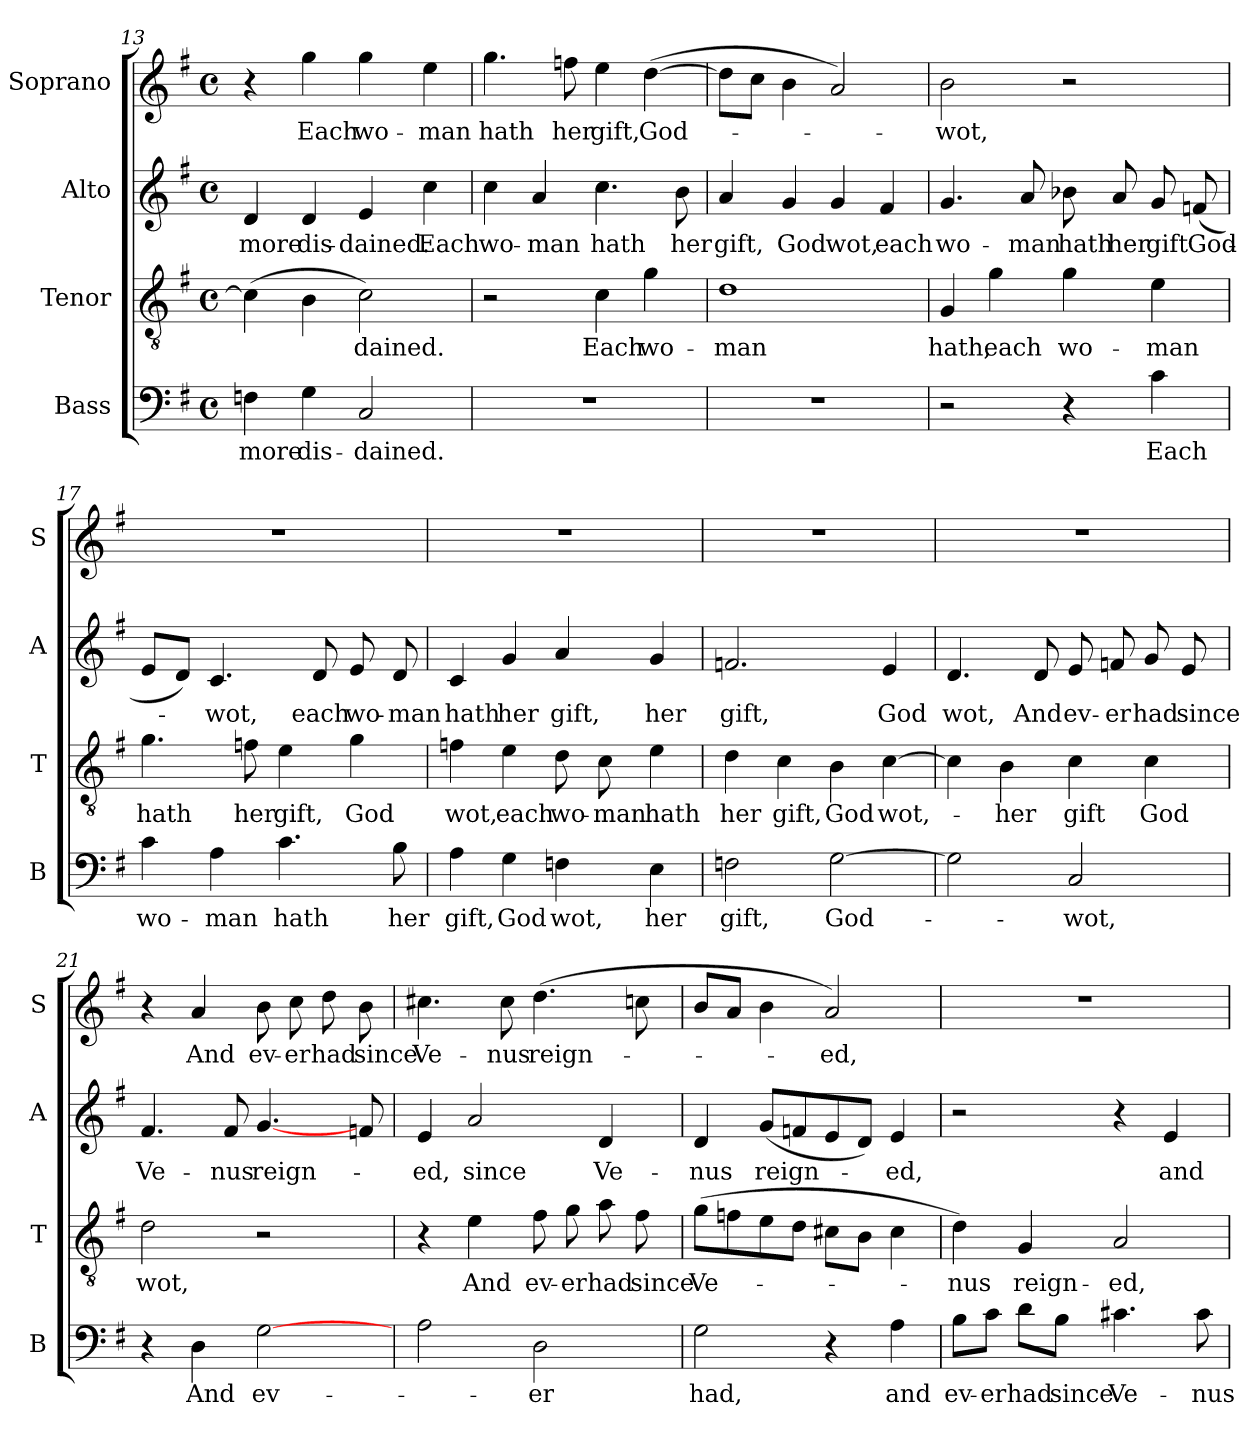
**kern	**text	**kern	**text	**kern	**text	**kern	**text
*part4	*part4	*part3	*part3	*part2	*part2	*part1	*part1
*staff4	*staff4	*staff3	*staff3	*staff2	*staff2	*staff1	*staff1
*I"Bass	*	*I"Tenor	*	*I"Alto	*	*I"Soprano	*
*I'B	*	*I'T	*	*I'A	*	*I'S	*
!!LO:PB:g=z
*clefF4	*	*clefGv2	*	*clefG2	*	*clefG2	*
*k[f#]	*	*k[f#]	*	*k[f#]	*	*k[f#]	*
*G:	*	*G:	*	*G:	*	*G:	*
*M4/4	*	*M4/4	*	*M4/4	*	*M4/4	*
*met(c)	*	*met(c)	*	*met(c)	*	*met(c)	*
=13	=13	=13	=13	=13	=13	=13	=13
4Fn\	more	(4c\]	.	4d/	more	4r	.
4G\	dis-	4B\	.	4d/	dis-	4gg\	Each
2C/	-dained.	2c\)	-dained.	4e/	-dained.	4gg\	wo-
.	.	.	.	4cc\	Each	4ee\	-man
=14	=14	=14	=14	=14	=14	=14	=14
1r	.	2r	.	4cc\	wo-	4.gg\	hath
.	.	.	.	4a/	-man	.	.
.	.	.	.	.	.	8ffn\	her
.	.	4c\	Each	4.cc\	hath	4ee\	gift,
.	.	4g\	wo-	.	.	([4dd\	God-
.	.	.	.	8b\	her	.	.
=15	=15	=15	=15	=15	=15	=15	=15
1r	.	1d	-man	4a/	gift,	8dd\L]	.
.	.	.	.	.	.	8cc\J	.
.	.	.	.	4g/	God	4b\	.
.	.	.	.	4g/	wot,	2a/)	.
.	.	.	.	4f#/	each	.	.
!!LO:LB:g=z
=16	=16	=16	=16	=16	=16	=16	=16
2r	.	4G/	hath,	4.g/	wo-	2b\	-wot,
.	.	4g\	each	.	.	.	.
.	.	.	.	8a/	-man	.	.
4r	.	4g\	wo-	8b-X\	hath	2r	.
.	.	.	.	8a/	her	.	.
4c\	Each	4e\	-man	8g/	gift	.	.
.	.	.	.	(8fn/	God-	.	.
=17	=17	=17	=17	=17	=17	=17	=17
4c\	wo-	4.g\	hath	8e/L	.	1r	.
.	.	.	.	8d/J)	.	.	.
4A\	-man	.	.	4.c/	-wot,	.	.
.	.	8fn\	her	.	.	.	.
4.c\	hath	4e\	gift,	.	.	.	.
.	.	.	.	8d/	each	.	.
.	.	4g\	God	8e/	wo-	.	.
8B\	her	.	.	8d/	-man	.	.
=18	=18	=18	=18	=18	=18	=18	=18
4A\	gift,	4fn\	wot,	4c/	hath	1r	.
4G\	God	4e\	each	4g/	her	.	.
4Fn\	wot,	8d\	wo-	4a/	gift,	.	.
.	.	8c\	-man	.	.	.	.
4E\	her	4e\	hath	4g/	her	.	.
!!LO:PB:g=z
=19	=19	=19	=19	=19	=19	=19	=19
2Fn\	gift,	4d\	her	2.fn/	gift,	1r	.
.	.	4c\	gift,	.	.	.	.
[2G\	God-	4B\	God	.	.	.	.
.	.	[4c\	wot,-	4e/	God	.	.
=20	=20	=20	=20	=20	=20	=20	=20
2G\]	.	4c\]	.	4.d/	wot,	1r	.
.	.	4B\	-her	.	.	.	.
.	.	.	.	8d/	And	.	.
2C/	-wot,	4c\	gift	8e/	ev-	.	.
.	.	.	.	8fn/	-er	.	.
.	.	4c\	God	8g/	had	.	.
.	.	.	.	8e/	since	.	.
=21	=21	=21	=21	=21	=21	=21	=21
4r	.	2d\	wot,	4.f#/	Ve-	4r	.
4D\	And	.	.	.	.	4a/	And
.	.	.	.	8f#/	-nus	.	.
[2G\	ev-	2r	.	[4.g/	reign-	8b\	ev-
.	.	.	.	.	.	8cc\	-er
.	.	.	.	.	.	8dd\	had
.	.	.	.	8fn/	.	8b\	since
!!LO:LB:g=z
=22	=22	=22	=22	=22	=22	=22	=22
2A\	.	4r	.	4e/	-ed,	4.cc#X\	Ve-
.	.	4e\	And	2a/	since	.	.
.	.	.	.	.	.	8cc#\	-nus
2D\	-er	8f#\	ev-	.	.	(4.dd\	reign-
.	.	8g\	-er	.	.	.	.
.	.	8a\	had	4d/	Ve-	.	.
.	.	8f#\	since	.	.	8ccn\	.
=23	=23	=23	=23	=23	=23	=23	=23
2G\	had,	(8g\L	Ve-	4d/	-nus	8b/L	.
.	.	8fn\	.	.	.	8a/J	.
.	.	8e\	.	(8g/L	reign-	4b\	.
.	.	8d\J	.	8fn/	.	.	.
4r	.	8c#X\L	.	8e/	.	2a/)	-ed,
.	.	8B\J	.	8d/J)	.	.	.
4A\	and	4c#\	.	4e/	-ed,	.	.
=24	=24	=24	=24	=24	=24	=24	=24
8B\L	ev-	4d\)	-nus	2r	.	1r	.
8c\J	-er	.	.	.	.	.	.
8d\L	had	4G/	reign-	.	.	.	.
8B\J	since	.	.	.	.	.	.
4.c#X\	Ve-	2A/	-ed,	4r	.	.	.
.	.	.	.	4e/	and	.	.
8c#\	-nus	.	.	.	.	.	.
=	=	=	=	=	=	=	=
*-	*-	*-	*-	*-	*-	*-	*-
